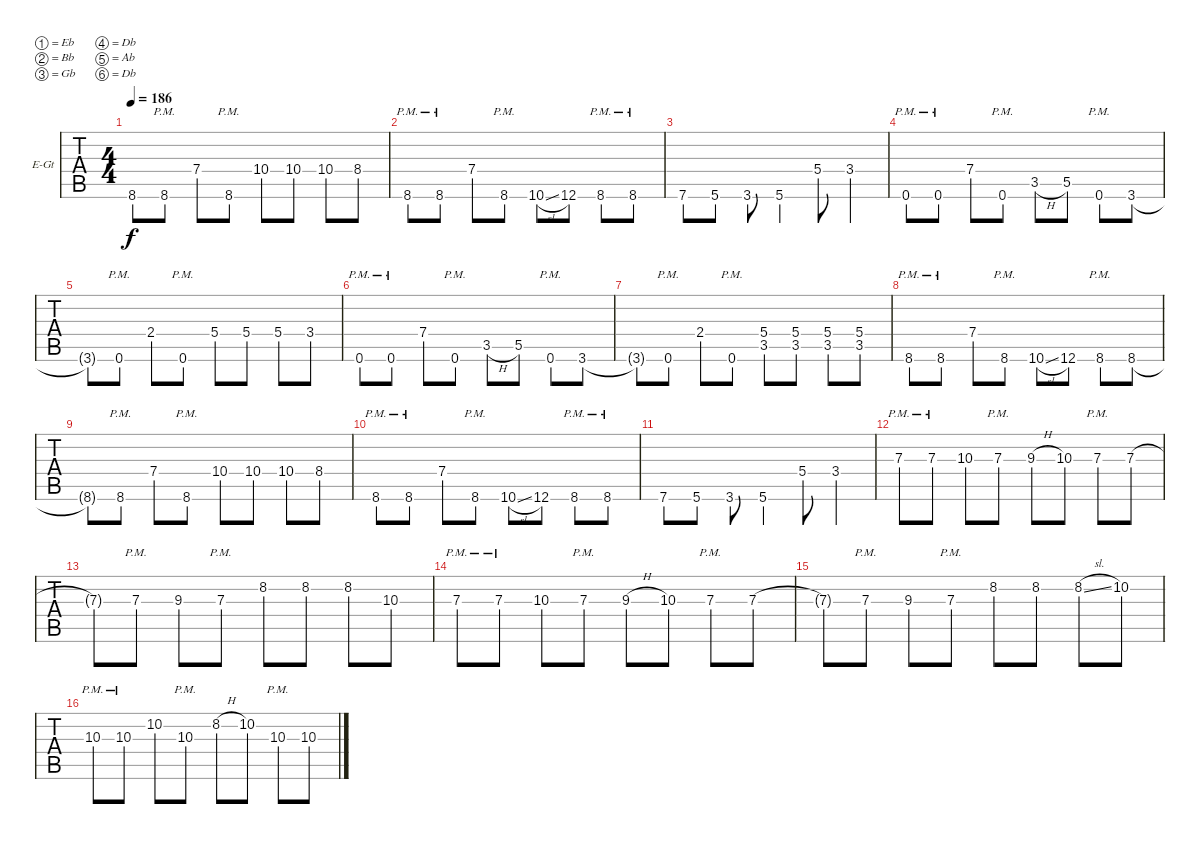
\bracketExtendMode groupsimilarinstruments
\firstSystemTrackNameOrientation horizontal
\otherSystemsTrackNameOrientation horizontal
\track ("Lead" "E-Gt") {instrument distortionguitar}
\staff {tabs}
\tuning (Eb4 Bb3 Gb3 Db3 Ab2 Db2)
\ts (4 4)
\tempo 186
\clef g2
\ks db
8.6{t}.8{dy f} 8.6{pm}.8 7.4.8 8.6{pm}.8 10.4.8 10.4.8 10.4.8 8.4.8 |
8.6{pm}.8 8.6{pm}.8 7.4.8 8.6{pm}.8 10.6{sl}.8 12.6.8 8.6{pm}.8 8.6{pm}.8 |
7.6.8 5.6.8 3.6.8 5.6.4 5.4.8 3.4.4 |
0.6{pm}.8 0.6{pm}.8 7.4.8 0.6{pm}.8 3.5{h}.8 5.5.8 0.6{pm}.8 3.6.8 |
3.6{t}.8 0.6{pm}.8 2.4.8 0.6{pm}.8 5.4.8 5.4.8 5.4.8 3.4.8 |
0.6{pm}.8 0.6{pm}.8 7.4.8 0.6{pm}.8 3.5{h}.8 5.5.8 0.6{pm}.8 3.6.8 |
3.6{t}.8 0.6{pm}.8 2.4.8 0.6{pm}.8 (5.4 3.5).8 (5.4 3.5).8 (5.4 3.5).8 (5.4 3.5).8 |
8.6{pm}.8 8.6{pm}.8 7.4.8 8.6{pm}.8 10.6{sl}.8 12.6.8 8.6{pm}.8 8.6.8 |
8.6{t}.8 8.6{pm}.8 7.4.8 8.6{pm}.8 10.4.8 10.4.8 10.4.8 8.4.8 |
8.6{pm}.8 8.6{pm}.8 7.4.8 8.6{pm}.8 10.6{sl}.8 12.6.8 8.6{pm}.8 8.6{pm}.8 |
7.6.8 5.6.8 3.6.8 5.6.4 5.4.8 3.4.4 |
7.3{pm}.8 7.3{pm}.8 10.3.8 7.3{pm}.8 9.3{h}.8 10.3.8 7.3{pm}.8 7.3.8 |
7.3{t}.8 7.3{pm}.8 9.3.8 7.3{pm}.8 8.2.8 8.2.8 8.2.8 10.3.8 |
7.3{pm}.8 7.3{pm}.8 10.3.8 7.3{pm}.8 9.3{h}.8 10.3.8 7.3{pm}.8 7.3.8 |
7.3{t}.8 7.3{pm}.8 9.3.8 7.3{pm}.8 8.2.8 8.2.8 8.2{sl}.8 10.2.8 |
10.3{pm}.8 10.3{pm}.8 10.2.8 10.3{pm}.8 8.2{h}.8 10.2.8 10.3{pm}.8 10.3.8
